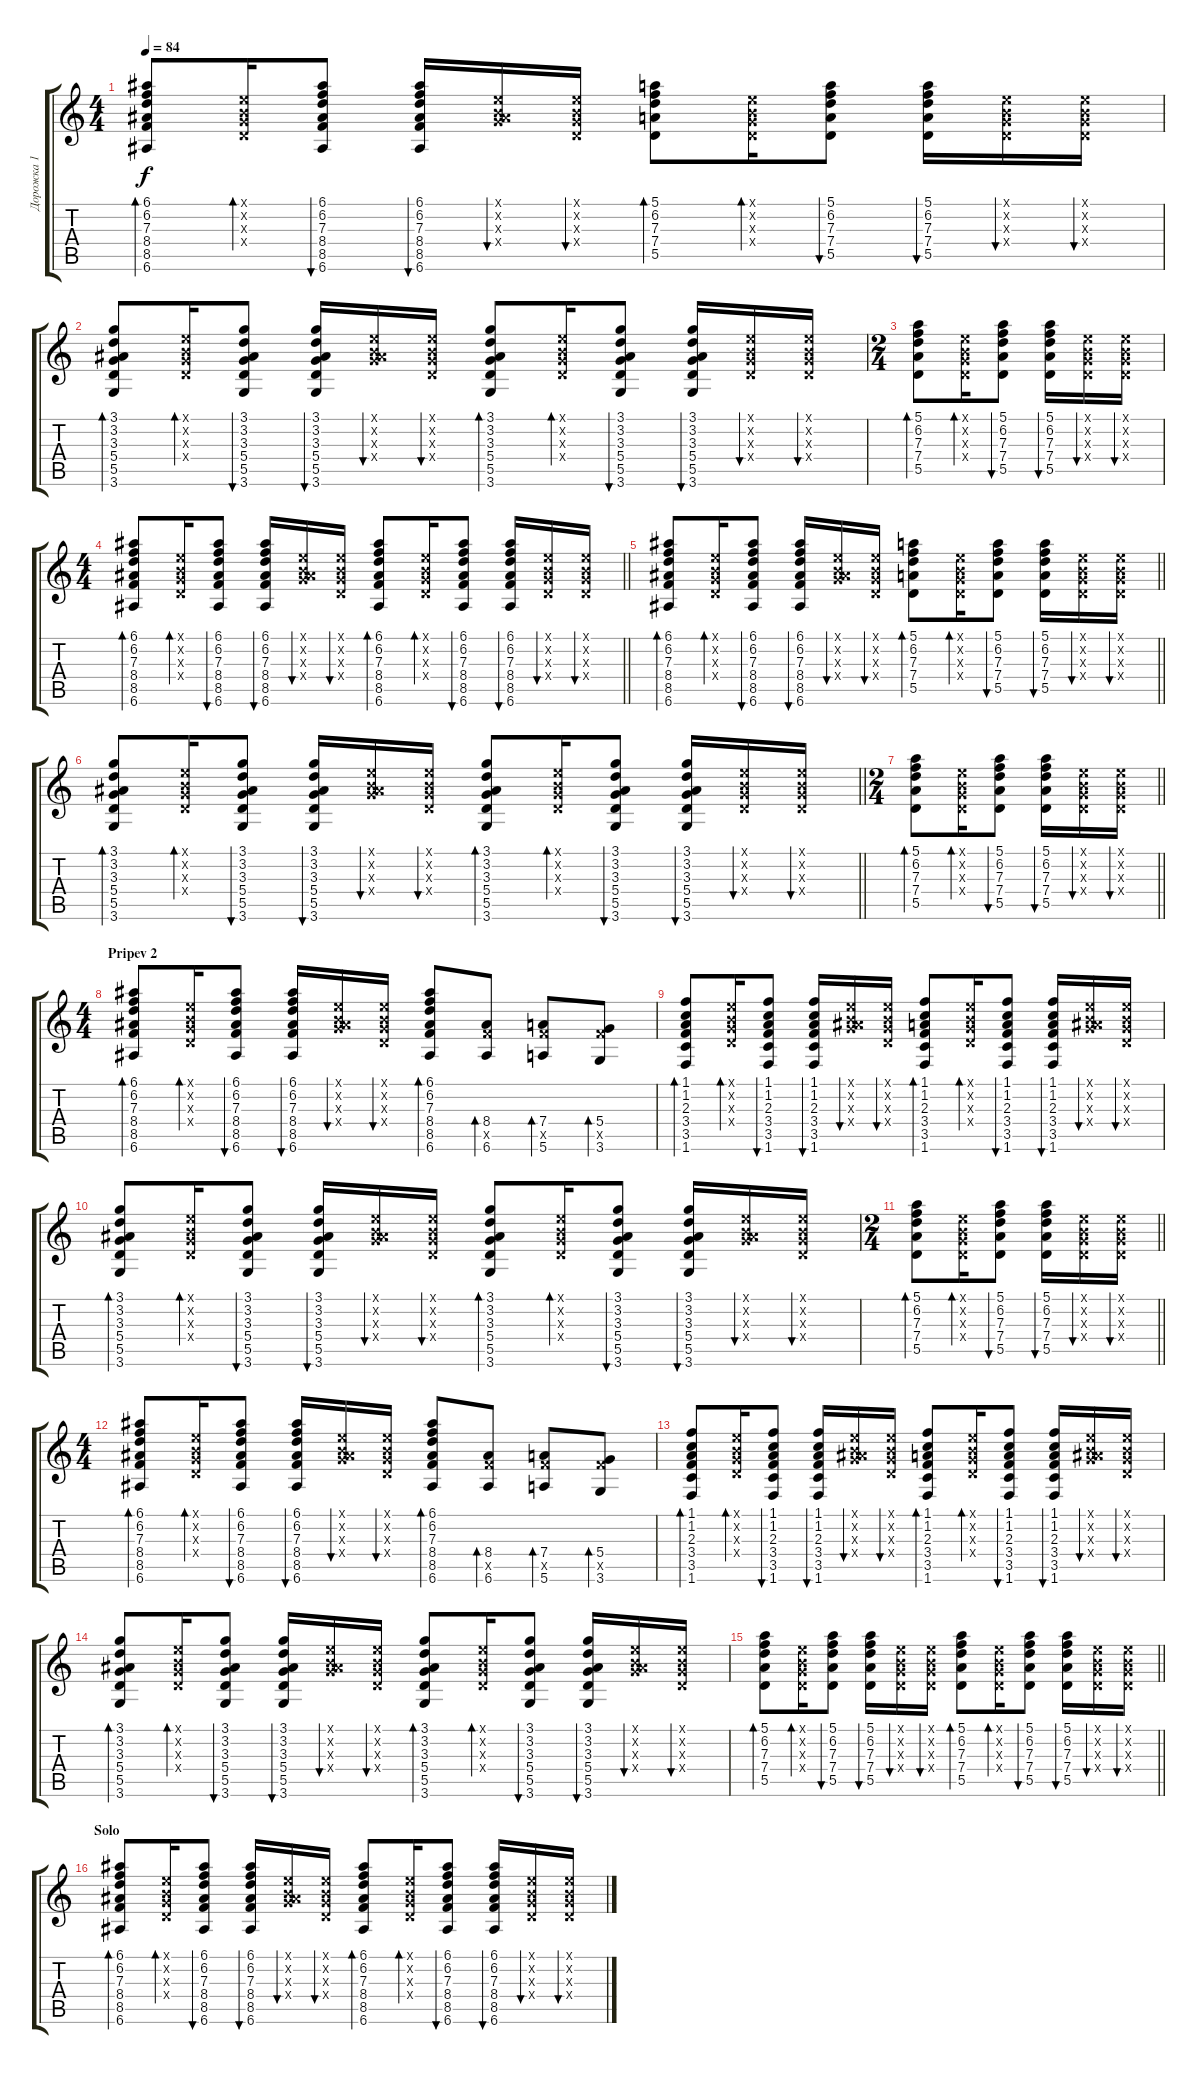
\track ("Дорожка 1" "Дорожка 1") {instrument acousticguitarsteel}
\staff {score tabs}
\tuning (E4 B3 G3 D3 A2 E2) {hide}
\ts (4 4)
\tempo 84
\clef g2
\ks c
(6.1 6.2 7.3 8.4 8.5 6.6).8{bd 60 dy f} (0.1{x} 0.2{x} 0.3{x} 0.4{x}).16{bd 60} (6.1 6.2 7.3 8.4 8.5 6.6).8{bu 60} (6.1 6.2 7.3 8.4 8.5 6.6).16{bu 60} (0.1{x} 0.2{x} 0.3{x} 8.4{x}).16{bu 60} (0.1{x} 0.2{x} 0.3{x} 0.4{x}).16{bu 60} (5.1 6.2 7.3 7.4 5.5).8{bd 60} (0.1{x} 0.2{x} 0.3{x} 0.4{x}).16{bd 60} (5.1 6.2 7.3 7.4 5.5).8{bu 60} (5.1 6.2 7.3 7.4 5.5).16{bu 60} (0.1{x} 0.2{x} 0.3{x} 0.4{x}).16{bu 60} (0.1{x} 0.2{x} 0.3{x} 0.4{x}).16{bu 60} |
(3.1 3.2 3.3 5.4 5.5 3.6).8{bd 60} (0.1{x} 0.2{x} 0.3{x} 0.4{x}).16{bd 60} (3.1 3.2 3.3 5.4 5.5 3.6).8{bu 60} (3.1 3.2 3.3 5.4 5.5 3.6).16{bu 60} (0.1{x} 0.2{x} 0.3{x} 8.4{x}).16{bu 60} (0.1{x} 0.2{x} 0.3{x} 0.4{x}).16{bu 60} (3.1 3.2 3.3 5.4 5.5 3.6).8{bd 60} (0.1{x} 0.2{x} 0.3{x} 0.4{x}).16{bd 60} (3.1 3.2 3.3 5.4 5.5 3.6).8{bu 60} (3.1 3.2 3.3 5.4 5.5 3.6).16{bu 60} (0.1{x} 0.2{x} 0.3{x} 0.4{x}).16{bu 60} (0.1{x} 0.2{x} 0.3{x} 0.4{x}).16{bu 60} |
\ts (2 4)
(5.1 6.2 7.3 7.4 5.5).8{bd 60} (0.1{x} 0.2{x} 0.3{x} 0.4{x}).16{bd 60} (5.1 6.2 7.3 7.4 5.5).8{bu 60} (5.1 6.2 7.3 7.4 5.5).16{bu 60} (0.1{x} 0.2{x} 0.3{x} 0.4{x}).16{bu 60} (0.1{x} 0.2{x} 0.3{x} 0.4{x}).16{bu 60} |
\ts (4 4)
\barLineRight lightlight
(6.1 6.2 7.3 8.4 8.5 6.6).8{bd 60} (0.1{x} 0.2{x} 0.3{x} 0.4{x}).16{bd 60} (6.1 6.2 7.3 8.4 8.5 6.6).8{bu 60} (6.1 6.2 7.3 8.4 8.5 6.6).16{bu 60} (0.1{x} 0.2{x} 0.3{x} 8.4{x}).16{bu 60} (0.1{x} 0.2{x} 0.3{x} 0.4{x}).16{bu 60} (6.1 6.2 7.3 8.4 8.5 6.6).8{bd 60} (0.1{x} 0.2{x} 0.3{x} 0.4{x}).16{bd 60} (6.1 6.2 7.3 8.4 8.5 6.6).8{bu 60} (6.1 6.2 7.3 8.4 8.5 6.6).16{bu 60} (0.1{x} 0.2{x} 0.3{x} 0.4{x}).16{bu 60} (0.1{x} 0.2{x} 0.3{x} 0.4{x}).16{bu 60} |
\barLineRight lightlight
(6.1 6.2 7.3 8.4 8.5 6.6).8{bd 60} (0.1{x} 0.2{x} 0.3{x} 0.4{x}).16{bd 60} (6.1 6.2 7.3 8.4 8.5 6.6).8{bu 60} (6.1 6.2 7.3 8.4 8.5 6.6).16{bu 60} (0.1{x} 0.2{x} 0.3{x} 8.4{x}).16{bu 60} (0.1{x} 0.2{x} 0.3{x} 0.4{x}).16{bu 60} (5.1 6.2 7.3 7.4 5.5).8{bd 60} (0.1{x} 0.2{x} 0.3{x} 0.4{x}).16{bd 60} (5.1 6.2 7.3 7.4 5.5).8{bu 60} (5.1 6.2 7.3 7.4 5.5).16{bu 60} (0.1{x} 0.2{x} 0.3{x} 0.4{x}).16{bu 60} (0.1{x} 0.2{x} 0.3{x} 0.4{x}).16{bu 60} |
\barLineRight lightlight
(3.1 3.2 3.3 5.4 5.5 3.6).8{bd 60} (0.1{x} 0.2{x} 0.3{x} 0.4{x}).16{bd 60} (3.1 3.2 3.3 5.4 5.5 3.6).8{bu 60} (3.1 3.2 3.3 5.4 5.5 3.6).16{bu 60} (0.1{x} 0.2{x} 0.3{x} 8.4{x}).16{bu 60} (0.1{x} 0.2{x} 0.3{x} 0.4{x}).16{bu 60} (3.1 3.2 3.3 5.4 5.5 3.6).8{bd 60} (0.1{x} 0.2{x} 0.3{x} 0.4{x}).16{bd 60} (3.1 3.2 3.3 5.4 5.5 3.6).8{bu 60} (3.1 3.2 3.3 5.4 5.5 3.6).16{bu 60} (0.1{x} 0.2{x} 0.3{x} 0.4{x}).16{bu 60} (0.1{x} 0.2{x} 0.3{x} 0.4{x}).16{bu 60} |
\ts (2 4)
\barLineRight lightlight
(5.1 6.2 7.3 7.4 5.5).8{bd 60} (0.1{x} 0.2{x} 0.3{x} 0.4{x}).16{bd 60} (5.1 6.2 7.3 7.4 5.5).8{bu 60} (5.1 6.2 7.3 7.4 5.5).16{bu 60} (0.1{x} 0.2{x} 0.3{x} 0.4{x}).16{bu 60} (0.1{x} 0.2{x} 0.3{x} 0.4{x}).16{bu 60} |
\ts (4 4)
\section ("" "Pripev 2")
(6.1 6.2 7.3 8.4 8.5 6.6).8{bd 60} (0.1{x} 0.2{x} 0.3{x} 0.4{x}).16{bd 60} (6.1 6.2 7.3 8.4 8.5 6.6).8{bu 60} (6.1 6.2 7.3 8.4 8.5 6.6).16{bu 60} (0.1{x} 0.2{x} 0.3{x} 8.4{x}).16{bu 60} (0.1{x} 0.2{x} 0.3{x} 0.4{x}).16{bu 60} (6.1 6.2 7.3 8.4 8.5 6.6).8{bd 60} (8.4 8.5{x} 6.6).8{bd 60} (7.4 8.5{x} 5.6).8{bd 60} (5.4 8.5{x} 3.6).8{bd 60} |
(1.1 1.2 2.3 3.4 3.5 1.6).8{bd 60} (0.1{x} 0.2{x} 0.3{x} 0.4{x}).16{bd 60} (1.1 1.2 2.3 3.4 3.5 1.6).8{bu 60} (1.1 1.2 2.3 3.4 3.5 1.6).16{bu 60} (0.1{x} 0.2{x} 0.3{x} 8.4{x}).16{bu 60} (0.1{x} 0.2{x} 0.3{x} 0.4{x}).16{bu 60} (1.1 1.2 2.3 3.4 3.5 1.6).8{bd 60} (0.1{x} 0.2{x} 0.3{x} 0.4{x}).16{bd 60} (1.1 1.2 2.3 3.4 3.5 1.6).8{bu 60} (1.1 1.2 2.3 3.4 3.5 1.6).16{bu 60} (0.1{x} 0.2{x} 0.3{x} 8.4{x}).16{bu 60} (0.1{x} 0.2{x} 0.3{x} 0.4{x}).16{bu 60} |
(3.1 3.2 3.3 5.4 5.5 3.6).8{bd 60} (0.1{x} 0.2{x} 0.3{x} 0.4{x}).16{bd 60} (3.1 3.2 3.3 5.4 5.5 3.6).8{bu 60} (3.1 3.2 3.3 5.4 5.5 3.6).16{bu 60} (0.1{x} 0.2{x} 0.3{x} 8.4{x}).16{bu 60} (0.1{x} 0.2{x} 0.3{x} 0.4{x}).16{bu 60} (3.1 3.2 3.3 5.4 5.5 3.6).8{bd 60} (0.1{x} 0.2{x} 0.3{x} 0.4{x}).16{bd 60} (3.1 3.2 3.3 5.4 5.5 3.6).8{bu 60} (3.1 3.2 3.3 5.4 5.5 3.6).16{bu 60} (0.1{x} 0.2{x} 0.3{x} 8.4{x}).16{bu 60} (0.1{x} 0.2{x} 0.3{x} 0.4{x}).16{bu 60} |
\ts (2 4)
\barLineRight lightlight
(5.1 6.2 7.3 7.4 5.5).8{bd 60} (0.1{x} 0.2{x} 0.3{x} 0.4{x}).16{bd 60} (5.1 6.2 7.3 7.4 5.5).8{bu 60} (5.1 6.2 7.3 7.4 5.5).16{bu 60} (0.1{x} 0.2{x} 0.3{x} 0.4{x}).16{bu 60} (0.1{x} 0.2{x} 0.3{x} 0.4{x}).16{bu 60} |
\ts (4 4)
(6.1 6.2 7.3 8.4 8.5 6.6).8{bd 60} (0.1{x} 0.2{x} 0.3{x} 0.4{x}).16{bd 60} (6.1 6.2 7.3 8.4 8.5 6.6).8{bu 60} (6.1 6.2 7.3 8.4 8.5 6.6).16{bu 60} (0.1{x} 0.2{x} 0.3{x} 8.4{x}).16{bu 60} (0.1{x} 0.2{x} 0.3{x} 0.4{x}).16{bu 60} (6.1 6.2 7.3 8.4 8.5 6.6).8{bd 60} (8.4 8.5{x} 6.6).8{bd 60} (7.4 8.5{x} 5.6).8{bd 60} (5.4 8.5{x} 3.6).8{bd 60} |
(1.1 1.2 2.3 3.4 3.5 1.6).8{bd 60} (0.1{x} 0.2{x} 0.3{x} 0.4{x}).16{bd 60} (1.1 1.2 2.3 3.4 3.5 1.6).8{bu 60} (1.1 1.2 2.3 3.4 3.5 1.6).16{bu 60} (0.1{x} 0.2{x} 0.3{x} 8.4{x}).16{bu 60} (0.1{x} 0.2{x} 0.3{x} 0.4{x}).16{bu 60} (1.1 1.2 2.3 3.4 3.5 1.6).8{bd 60} (0.1{x} 0.2{x} 0.3{x} 0.4{x}).16{bd 60} (1.1 1.2 2.3 3.4 3.5 1.6).8{bu 60} (1.1 1.2 2.3 3.4 3.5 1.6).16{bu 60} (0.1{x} 0.2{x} 0.3{x} 8.4{x}).16{bu 60} (0.1{x} 0.2{x} 0.3{x} 0.4{x}).16{bu 60} |
(3.1 3.2 3.3 5.4 5.5 3.6).8{bd 60} (0.1{x} 0.2{x} 0.3{x} 0.4{x}).16{bd 60} (3.1 3.2 3.3 5.4 5.5 3.6).8{bu 60} (3.1 3.2 3.3 5.4 5.5 3.6).16{bu 60} (0.1{x} 0.2{x} 0.3{x} 8.4{x}).16{bu 60} (0.1{x} 0.2{x} 0.3{x} 0.4{x}).16{bu 60} (3.1 3.2 3.3 5.4 5.5 3.6).8{bd 60} (0.1{x} 0.2{x} 0.3{x} 0.4{x}).16{bd 60} (3.1 3.2 3.3 5.4 5.5 3.6).8{bu 60} (3.1 3.2 3.3 5.4 5.5 3.6).16{bu 60} (0.1{x} 0.2{x} 0.3{x} 8.4{x}).16{bu 60} (0.1{x} 0.2{x} 0.3{x} 0.4{x}).16{bu 60} |
\barLineRight lightlight
(5.1 6.2 7.3 7.4 5.5).8{bd 60} (0.1{x} 0.2{x} 0.3{x} 0.4{x}).16{bd 60} (5.1 6.2 7.3 7.4 5.5).8{bu 60} (5.1 6.2 7.3 7.4 5.5).16{bu 60} (0.1{x} 0.2{x} 0.3{x} 0.4{x}).16{bu 60} (0.1{x} 0.2{x} 0.3{x} 0.4{x}).16{bu 60} (5.1 6.2 7.3 7.4 5.5).8{bd 60} (0.1{x} 0.2{x} 0.3{x} 0.4{x}).16{bd 60} (5.1 6.2 7.3 7.4 5.5).8{bu 60} (5.1 6.2 7.3 7.4 5.5).16{bu 60} (0.1{x} 0.2{x} 0.3{x} 0.4{x}).16{bu 60} (0.1{x} 0.2{x} 0.3{x} 0.4{x}).16{bu 60} |
\section ("" "Solo")
(6.1 6.2 7.3 8.4 8.5 6.6).8{bd 60} (0.1{x} 0.2{x} 0.3{x} 0.4{x}).16{bd 60} (6.1 6.2 7.3 8.4 8.5 6.6).8{bu 60} (6.1 6.2 7.3 8.4 8.5 6.6).16{bu 60} (0.1{x} 0.2{x} 0.3{x} 8.4{x}).16{bu 60} (0.1{x} 0.2{x} 0.3{x} 0.4{x}).16{bu 60} (6.1 6.2 7.3 8.4 8.5 6.6).8{bd 60} (0.1{x} 0.2{x} 0.3{x} 0.4{x}).16{bd 60} (6.1 6.2 7.3 8.4 8.5 6.6).8{bu 60} (6.1 6.2 7.3 8.4 8.5 6.6).16{bu 60} (0.1{x} 0.2{x} 0.3{x} 0.4{x}).16{bu 60} (0.1{x} 0.2{x} 0.3{x} 0.4{x}).16{bu 60}
